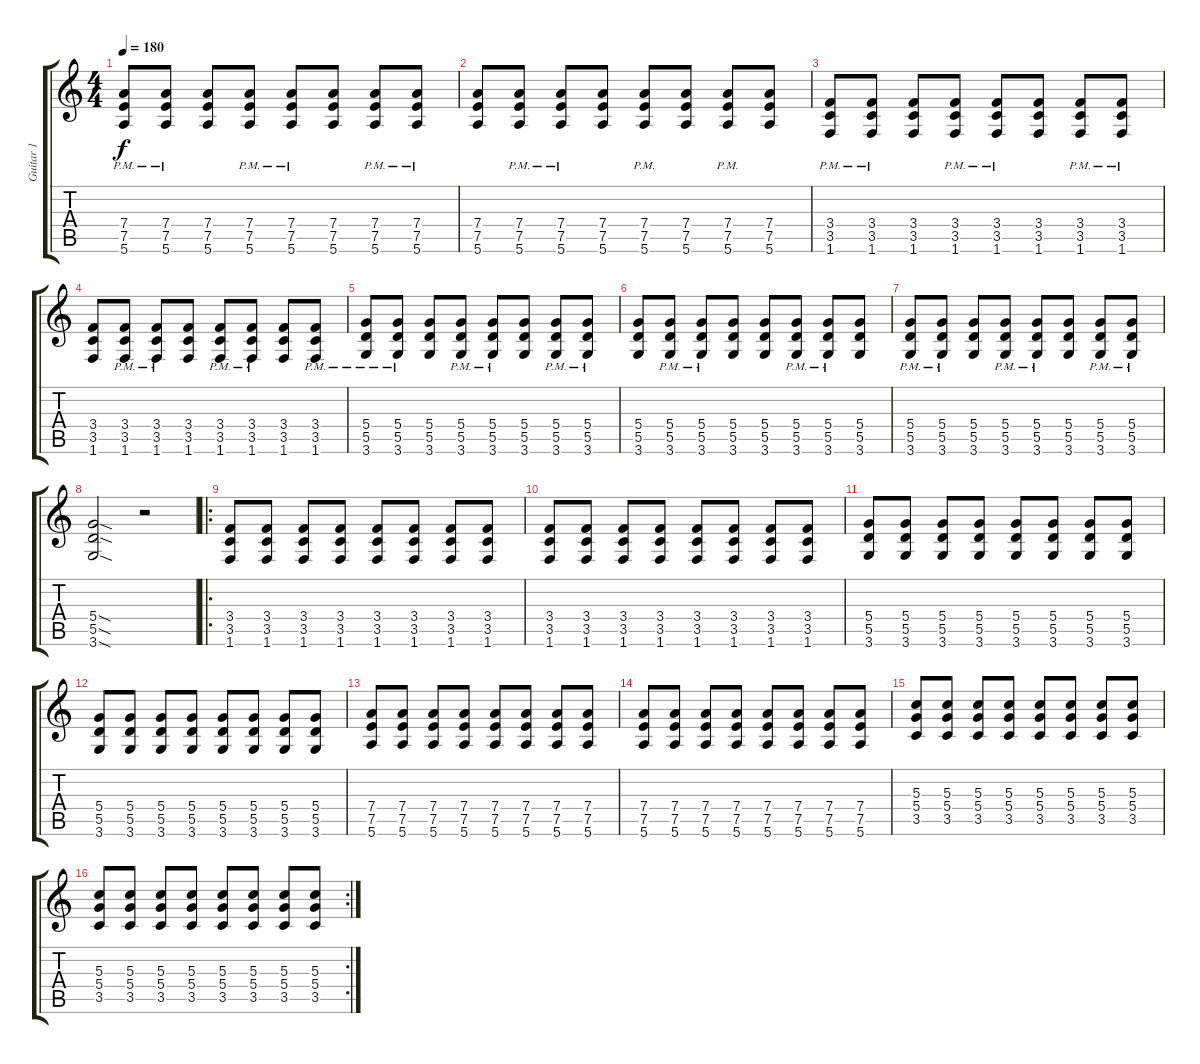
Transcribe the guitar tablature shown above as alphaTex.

\track ("Guitar 1" "Guitar 1") {instrument distortionguitar}
\staff {score tabs}
\tuning (E4 B3 G3 D3 A2 E2) {hide}
\ts (4 4)
\tempo 180
\clef g2
\ks c
(7.4{pm} 7.5{pm} 5.6{pm}).8{dy f} (7.4{pm} 7.5{pm} 5.6{pm}).8 (7.4 7.5 5.6).8 (7.4{pm} 7.5{pm} 5.6{pm}).8 (7.4{pm} 7.5{pm} 5.6{pm}).8 (7.4 7.5 5.6).8 (7.4{pm} 7.5{pm} 5.6{pm}).8 (7.4{pm} 7.5{pm} 5.6{pm}).8 |
(7.4 7.5 5.6).8 (7.4{pm} 7.5{pm} 5.6{pm}).8 (7.4{pm} 7.5{pm} 5.6{pm}).8 (7.4 7.5 5.6).8 (7.4{pm} 7.5{pm} 5.6{pm}).8 (7.4 7.5 5.6).8 (7.4{pm} 7.5{pm} 5.6{pm}).8 (7.4 7.5 5.6).8 |
(3.4{pm} 3.5{pm} 1.6{pm}).8 (3.4{pm} 3.5{pm} 1.6{pm}).8 (3.4 3.5 1.6).8 (3.4{pm} 3.5{pm} 1.6{pm}).8 (3.4{pm} 3.5{pm} 1.6{pm}).8 (3.4 3.5 1.6).8 (3.4{pm} 3.5{pm} 1.6{pm}).8 (3.4{pm} 3.5{pm} 1.6{pm}).8 |
(3.4 3.5 1.6).8 (3.4{pm} 3.5{pm} 1.6{pm}).8 (3.4{pm} 3.5{pm} 1.6{pm}).8 (3.4 3.5 1.6).8 (3.4{pm} 3.5{pm} 1.6{pm}).8 (3.4{pm} 3.5{pm} 1.6{pm}).8 (3.4 3.5 1.6).8 (3.4{pm} 3.5{pm} 1.6{pm}).8 |
(5.4{pm} 5.5{pm} 3.6{pm}).8 (5.4{pm} 5.5{pm} 3.6{pm}).8 (5.4 5.5 3.6).8 (5.4{pm} 5.5{pm} 3.6{pm}).8 (5.4{pm} 5.5{pm} 3.6{pm}).8 (5.4 5.5 3.6).8 (5.4{pm} 5.5{pm} 3.6{pm}).8 (5.4{pm} 5.5{pm} 3.6{pm}).8 |
(5.4 5.5 3.6).8 (5.4{pm} 5.5{pm} 3.6{pm}).8 (5.4{pm} 5.5{pm} 3.6{pm}).8 (5.4 5.5 3.6).8 (5.4 5.5 3.6).8 (5.4{pm} 5.5{pm} 3.6{pm}).8 (5.4{pm} 5.5{pm} 3.6{pm}).8 (5.4 5.5 3.6).8 |
(5.4{pm} 5.5{pm} 3.6{pm}).8 (5.4{pm} 5.5{pm} 3.6{pm}).8 (5.4 5.5 3.6).8 (5.4{pm} 5.5{pm} 3.6{pm}).8 (5.4{pm} 5.5{pm} 3.6{pm}).8 (5.4 5.5 3.6).8 (5.4{pm} 5.5{pm} 3.6{pm}).8 (5.4{pm} 5.5{pm} 3.6{pm}).8 |
(5.4{sod} 5.5{sod} 3.6{sod}).2 r.2 |
\ro
(3.4 3.5 1.6).8 (3.4 3.5 1.6).8 (3.4 3.5 1.6).8 (3.4 3.5 1.6).8 (3.4 3.5 1.6).8 (3.4 3.5 1.6).8 (3.4 3.5 1.6).8 (3.4 3.5 1.6).8 |
(3.4 3.5 1.6).8 (3.4 3.5 1.6).8 (3.4 3.5 1.6).8 (3.4 3.5 1.6).8 (3.4 3.5 1.6).8 (3.4 3.5 1.6).8 (3.4 3.5 1.6).8 (3.4 3.5 1.6).8 |
(5.4 5.5 3.6).8 (5.4 5.5 3.6).8 (5.4 5.5 3.6).8 (5.4 5.5 3.6).8 (5.4 5.5 3.6).8 (5.4 5.5 3.6).8 (5.4 5.5 3.6).8 (5.4 5.5 3.6).8 |
(5.4 5.5 3.6).8 (5.4 5.5 3.6).8 (5.4 5.5 3.6).8 (5.4 5.5 3.6).8 (5.4 5.5 3.6).8 (5.4 5.5 3.6).8 (5.4 5.5 3.6).8 (5.4 5.5 3.6).8 |
(7.4 7.5 5.6).8 (7.4 7.5 5.6).8 (7.4 7.5 5.6).8 (7.4 7.5 5.6).8 (7.4 7.5 5.6).8 (7.4 7.5 5.6).8 (7.4 7.5 5.6).8 (7.4 7.5 5.6).8 |
(7.4 7.5 5.6).8 (7.4 7.5 5.6).8 (7.4 7.5 5.6).8 (7.4 7.5 5.6).8 (7.4 7.5 5.6).8 (7.4 7.5 5.6).8 (7.4 7.5 5.6).8 (7.4 7.5 5.6).8 |
(5.3 5.4 3.5).8 (5.3 5.4 3.5).8 (5.3 5.4 3.5).8 (5.3 5.4 3.5).8 (5.3 5.4 3.5).8 (5.3 5.4 3.5).8 (5.3 5.4 3.5).8 (5.3 5.4 3.5).8 |
\rc 2
(5.3 5.4 3.5).8 (5.3 5.4 3.5).8 (5.3 5.4 3.5).8 (5.3 5.4 3.5).8 (5.3 5.4 3.5).8 (5.3 5.4 3.5).8 (5.3 5.4 3.5).8 (5.3 5.4 3.5).8
